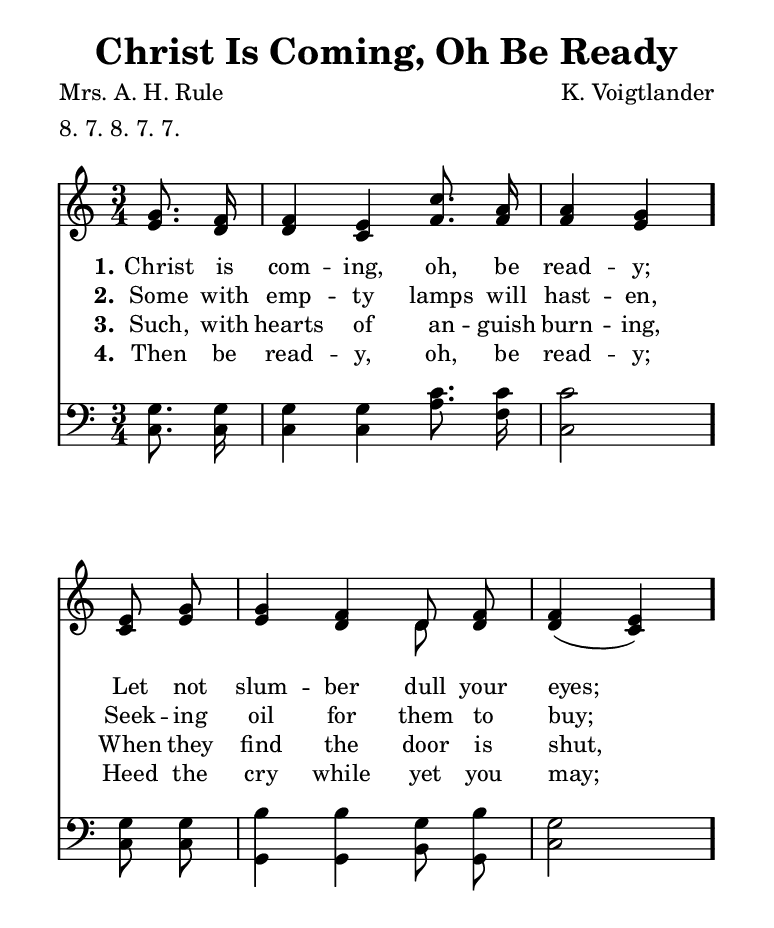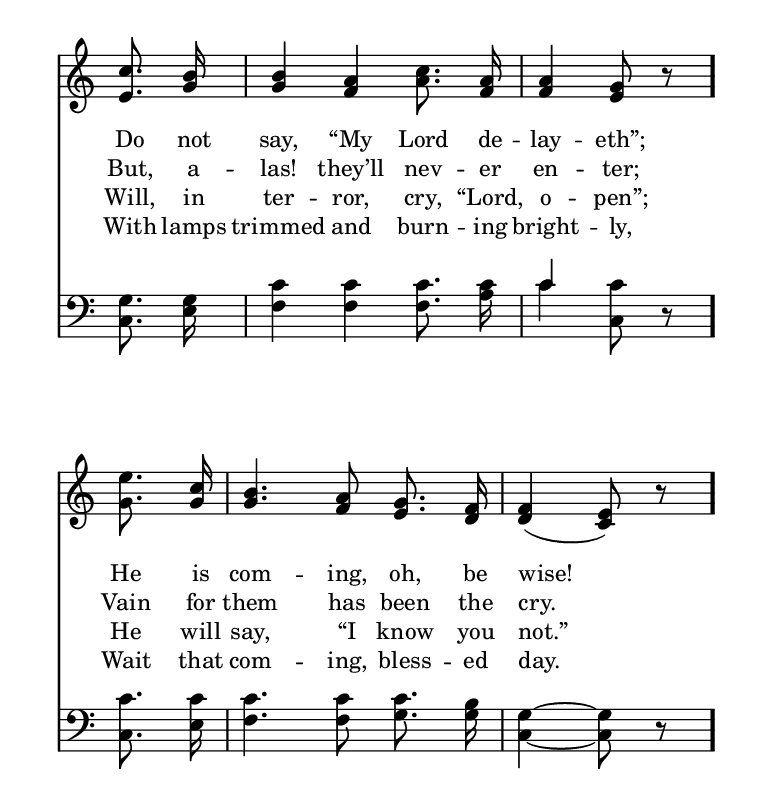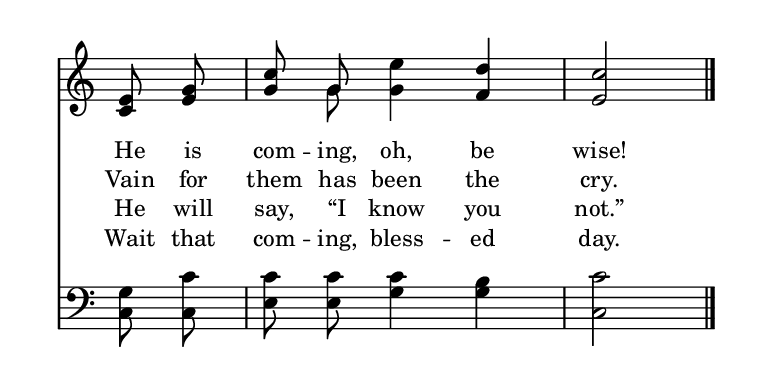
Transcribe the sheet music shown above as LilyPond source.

\include "common/global.ily"
\paper {
  \include "common/paper.ily"
  ragged-bottom = ##t
  ragged-last-bottom = ##t
  systems-per-page = #(cond (is-eogsized 3) (#t #f))
  system-system-spacing.padding = 11
}

\header{
  %gospel
  hymnnumber = "70"
  title = "Christ Is Coming, Oh Be Ready"
  tunename = "Laßt mich gehen"
  meter = "8. 7. 8. 7. 7." % original has 8. 7. 8. 7.
  poet = "Mrs. A. H. Rule"
  composer = "K. Voigtlander"
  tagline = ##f
}

% for fermata in MIDI
ta = { \tempo 4=70 }
tb = { \tempo 4=35 }

patternAA = { c8. c16 | c4 c4 c8. c16 | c4 c4 }
patternAB = { c8. c16 | c4 c4 c8. c16 | c2 }
patternAC = { c8. c16 | c4 c4 c8. c16 | c4 c8 c8 }
patternAD = { c8. c16 | c4. c8 c8. c16 | c4 c8 c8 }

patternBA = { c8 c8 | c4 c4 c8 c8 | c4 c4 }
patternBB = { c8 c8 | c4 c4 c8 c8 | c2 }

patternCA = { c8 c8 | c8 c8 c4 c4 | c2 }

global = {
  \include "common/overrides.ily"
  \override Staff.TimeSignature.style = #'numbered
  \time 3/4
  \override Score.MetronomeMark.transparent = ##t % hide all fermata changes too
  \ta
  \key c \major
  \partial 4
  \autoBeamOff
}

notesSoprano = {
\global
\relative c'' {

  \changePitch \patternAA { g f | f e c' a | a g }
  \changePitch \patternBA { e g | g f d f | f( e) }
  \changePitch \patternAC { c' b | b a c a | a g r }
  \changePitch \patternAD { e' c | b a g f | f( e) r }
  \changePitch \patternCA { e g | c g e' d | c }

  \bar "|."

}
}

notesAlto = {
\global
\relative e' {

  \changePitch \patternAA { e d | d c f f | f e }
  \changePitch \patternBA { c e | e d d d | d( c) }
  \changePitch \patternAC { e g | g f a f | f e r }
  \changePitch \patternAD { g g | g f e d | d( c) r }
  \changePitch \patternCA { c e | g g g f | e }

}
}

notesTenor = {
\global
\relative a {

  \changePitch \patternAB { g g | g g c c | c }
  \changePitch \patternBB { g g | b b g b | g }
  \changePitch \patternAC { g g | c c c c | c c r }
  \changePitch \patternAD { c c | c c c b | g ~ g r }
  \changePitch \patternCA { g c | c c c b | c }

}
}

notesBass = {
\global
\relative f {

  \changePitch \patternAB { c c | c c a' f | c }
  \changePitch \patternBB { c c | g g b g | c }
  \changePitch \patternAC { c e | f f f a | c c, r }
  \changePitch \patternAD { c e | f f g g | c, ~ c r }
  \changePitch \patternCA { c c | e e g g | c, }

}
}

wordsA = \lyricmode {
\set stanza = "1."

Christ is com -- ing, oh, be read -- y; \bar "."
Let not slum -- ber dull your eyes; \bar "."
Do not say, “My Lord de -- lay -- eth”; \bar "."
He is com -- ing, oh, be wise! \bar "."
%{HIDE>%} He is com -- ing, oh, be wise! \bar "." %{<HIDE%}

}

wordsB = \lyricmode {
\set stanza = "2."

Some with emp -- ty lamps will hast -- en,
Seek -- ing oil for them to buy;
But, a -- las! they’ll nev -- er en -- ter;
Vain for them has been the cry.
%{HIDE>%} Vain for them has been the cry. %{<HIDE%}

}

wordsC = \lyricmode {
\set stanza = "3."

Such, with hearts of an -- guish burn -- ing,
When they find the door is shut,
Will, in ter -- ror, cry, “Lord, o -- pen”;
He will say, “I know you not.”
%{HIDE>%} He will say, “I know you not.” %{<HIDE%}

}

wordsD = \lyricmode {
\set stanza = "4."

Then be read -- y, oh, be read -- y;
Heed the cry while yet you may;
With lamps trimmed and burn -- ing bright -- ly,
Wait that com -- ing, bless -- ed day.
%{HIDE>%} Wait that com -- ing, bless -- ed day. %{<HIDE%}

}

\score {
  \context ChoirStaff <<
    \context Staff = upper <<
      \set Staff.autoBeaming = ##f
      \set ChoirStaff.systemStartDelimiter = #'SystemStartBar
      \set ChoirStaff.printPartCombineTexts = ##f
      \partcombine #'(2 . 11) \notesSoprano \notesAlto
      \context NullVoice = sopranos { \voiceOne << \notesSoprano >> }
      \context Lyrics = one   \lyricsto sopranos \wordsA
      \context Lyrics = two   \lyricsto sopranos \wordsB
      \context Lyrics = three \lyricsto sopranos \wordsC
      \context Lyrics = four  \lyricsto sopranos \wordsD
    >>
    \context Staff = men <<
      \set Staff.autoBeaming = ##f
      \clef bass
      \set ChoirStaff.printPartCombineTexts = ##f
      \partcombine #'(2 . 11) \notesTenor \notesBass
    >>
  >>
  \layout {
    \include "common/layout.ily"
  }
  #(cond ((ly:get-option 'eog-midi-permitted) #{ \midi{
    \include "common/midi.ily"
  } #}))
}

\version "2.19.49"  % necessary for upgrading to future LilyPond versions.

% vi:set et ts=2 sw=2 ai nocindent syntax=lilypond:
